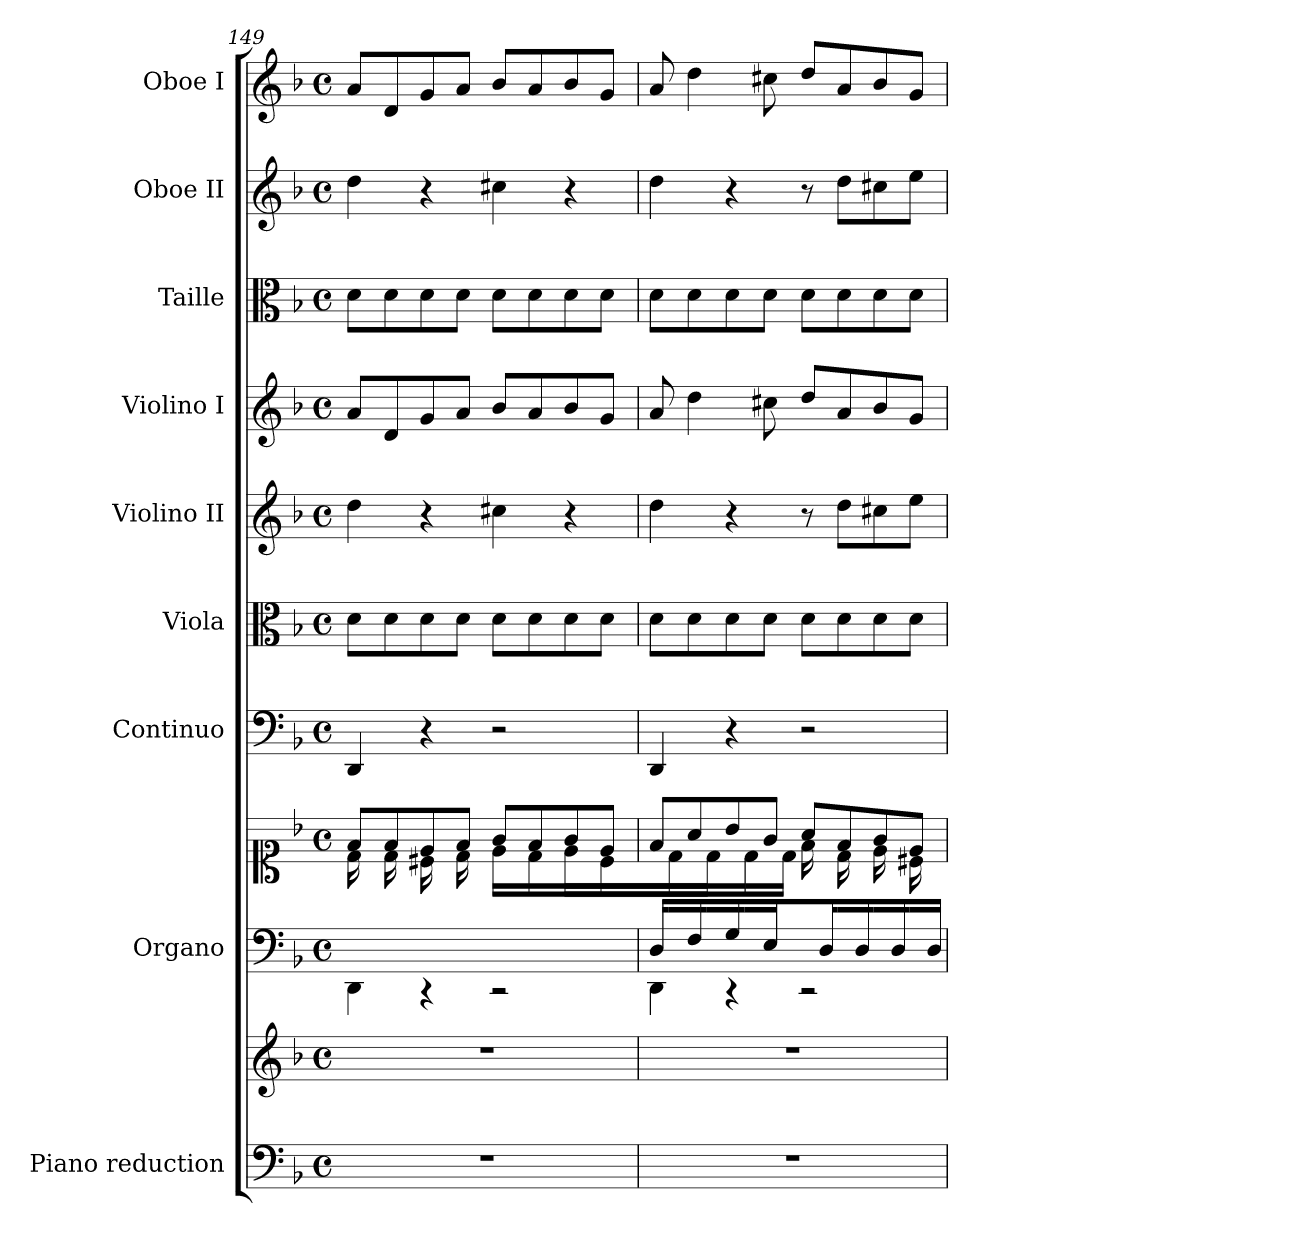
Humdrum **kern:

**kern	**kern	**kern	**kern	**kern	**kern	**kern	**kern	**kern	**kern	**kern
*part9	*part9	*part8	*part8	*part7	*part6	*part5	*part4	*part3	*part2	*part1
*staff11	*staff10	*staff9	*staff8	*staff7	*staff6	*staff5	*staff4	*staff3	*staff2	*staff1
*I"Piano reduction	*	*I"Organo	*	*I"Continuo	*I"Viola	*I"Violino II	*I"Violino I	*I"Taille	*I"Oboe II	*I"Oboe I
*I'Pno	*	*	*	*	*I'Vla	*I'Vln	*I'Vln	*	*I'Ob	*I'Ob
*clefF4	*clefG2	*clefF4	*clefC1	*clefF4	*clefC3	*clefG2	*clefG2	*clefC3	*clefG2	*clefG2
*k[b-]	*k[b-]	*k[b-]	*k[b-]	*k[b-]	*k[b-]	*k[b-]	*k[b-]	*k[b-]	*k[b-]	*k[b-]
*M4/4	*M4/4	*M4/4	*M4/4	*M4/4	*M4/4	*M4/4	*M4/4	*M4/4	*M4/4	*M4/4
*met(c)	*met(c)	*met(c)	*met(c)	*met(c)	*met(c)	*met(c)	*met(c)	*met(c)	*met(c)	*met(c)
=149	=149	=149	=149	=149	=149	=149	=149	=149	=149	=149
*	*	*^	*^	*	*	*	*	*	*	*
1r	1r	16ryy	4DD\	8f/L	16d\LL	4DD/	8d\L	4dd\	8a/L	8d\L	4dd\	8a/L
.	.	16D/	.	.	16ryy	.	.	.	.	.	.	.
.	.	16ryy	.	8f/	16d\	.	8d\	.	8d/	8d\	.	8d/
.	.	16D/JJ	.	.	16ryy	.	.	.	.	.	.	.
.	.	16ryy	4r	8e/	16c#X\LL	4r	8d\	4r	8g/	8d\	4r	8g/
.	.	16D/	.	.	16ryy	.	.	.	.	.	.	.
.	.	16ryy	.	8f/J	16d\	.	8d\J	.	8a/J	8d\J	.	8a/J
.	.	16D/JJ	.	.	16ryy	.	.	.	.	.	.	.
.	.	16ryy	2r	8g/L	16e\LL	2r	8d\L	4cc#X\	8b-/L	8d\L	4cc#X\	8b-/L
.	.	16D/	.	.	16ryy	.	.	.	.	.	.	.
.	.	16ryy	.	8f/	16d\	.	8d\	.	8a/	8d\	.	8a/
.	.	16D/JJ	.	.	16ryy	.	.	.	.	.	.	.
.	.	16ryy	.	8g/	16e\LL	.	8d\	4r	8b-/	8d\	4r	8b-/
.	.	16D/	.	.	16ryy	.	.	.	.	.	.	.
.	.	16ryy	.	8e/J	16c#\	.	8d\J	.	8g/J	8d\J	.	8g/J
.	.	16D/JJ	.	.	16ryy	.	.	.	.	.	.	.
!!LO:PB:g=z
=150	=150	=150	=150	=150	=150	=150	=150	=150	=150	=150	=150	=150
1r	1r	16D/LL	4DD\	8f/L	16ryy	4DD/	8d\L	4dd\	8a/	8d\L	4dd\	8a/
.	.	16ryy	.	.	16d\	.	.	.	.	.	.	.
.	.	16F/	.	8a/	16ryy	.	8d\	.	4dd\	8d\	.	4dd\
.	.	16ryy	.	.	16d\JJ	.	.	.	.	.	.	.
.	.	16G/LL	4r	8b-/	16ryy	4r	8d\	4r	.	8d\	4r	.
.	.	16ryy	.	.	16d\	.	.	.	.	.	.	.
.	.	16E/	.	8g/J	16ryy	.	8d\J	.	8cc#X\	8d\J	.	8cc#X\
.	.	8ryy	.	.	16d\JJ	.	.	.	.	.	.	.
.	.	.	2r	8a/L	16f\LL	2r	8d\L	8r	8dd/L	8d\L	8r	8dd/L
.	.	16D/	.	.	16ryy	.	.	.	.	.	.	.
.	.	16ryy	.	8f/	16d\	.	8d\	8dd\L	8a/	8d\	8dd\L	8a/
.	.	16D/JJ	.	.	16ryy	.	.	.	.	.	.	.
.	.	16ryy	.	8g/	16e\LL	.	8d\	8cc#X\	8b-/	8d\	8cc#X\	8b-/
.	.	16D/	.	.	16ryy	.	.	.	.	.	.	.
.	.	16ryy	.	8e/J	16c#X\	.	8d\J	8ee\J	8g/J	8d\J	8ee\J	8g/J
.	.	16D/JJ	.	.	16ryy	.	.	.	.	.	.	.
*	*	*v	*v	*	*	*	*	*	*	*	*	*
*	*	*	*v	*v	*	*	*	*	*	*	*
=	=	=	=	=	=	=	=	=	=	=
*-	*-	*-	*-	*-	*-	*-	*-	*-	*-	*-
